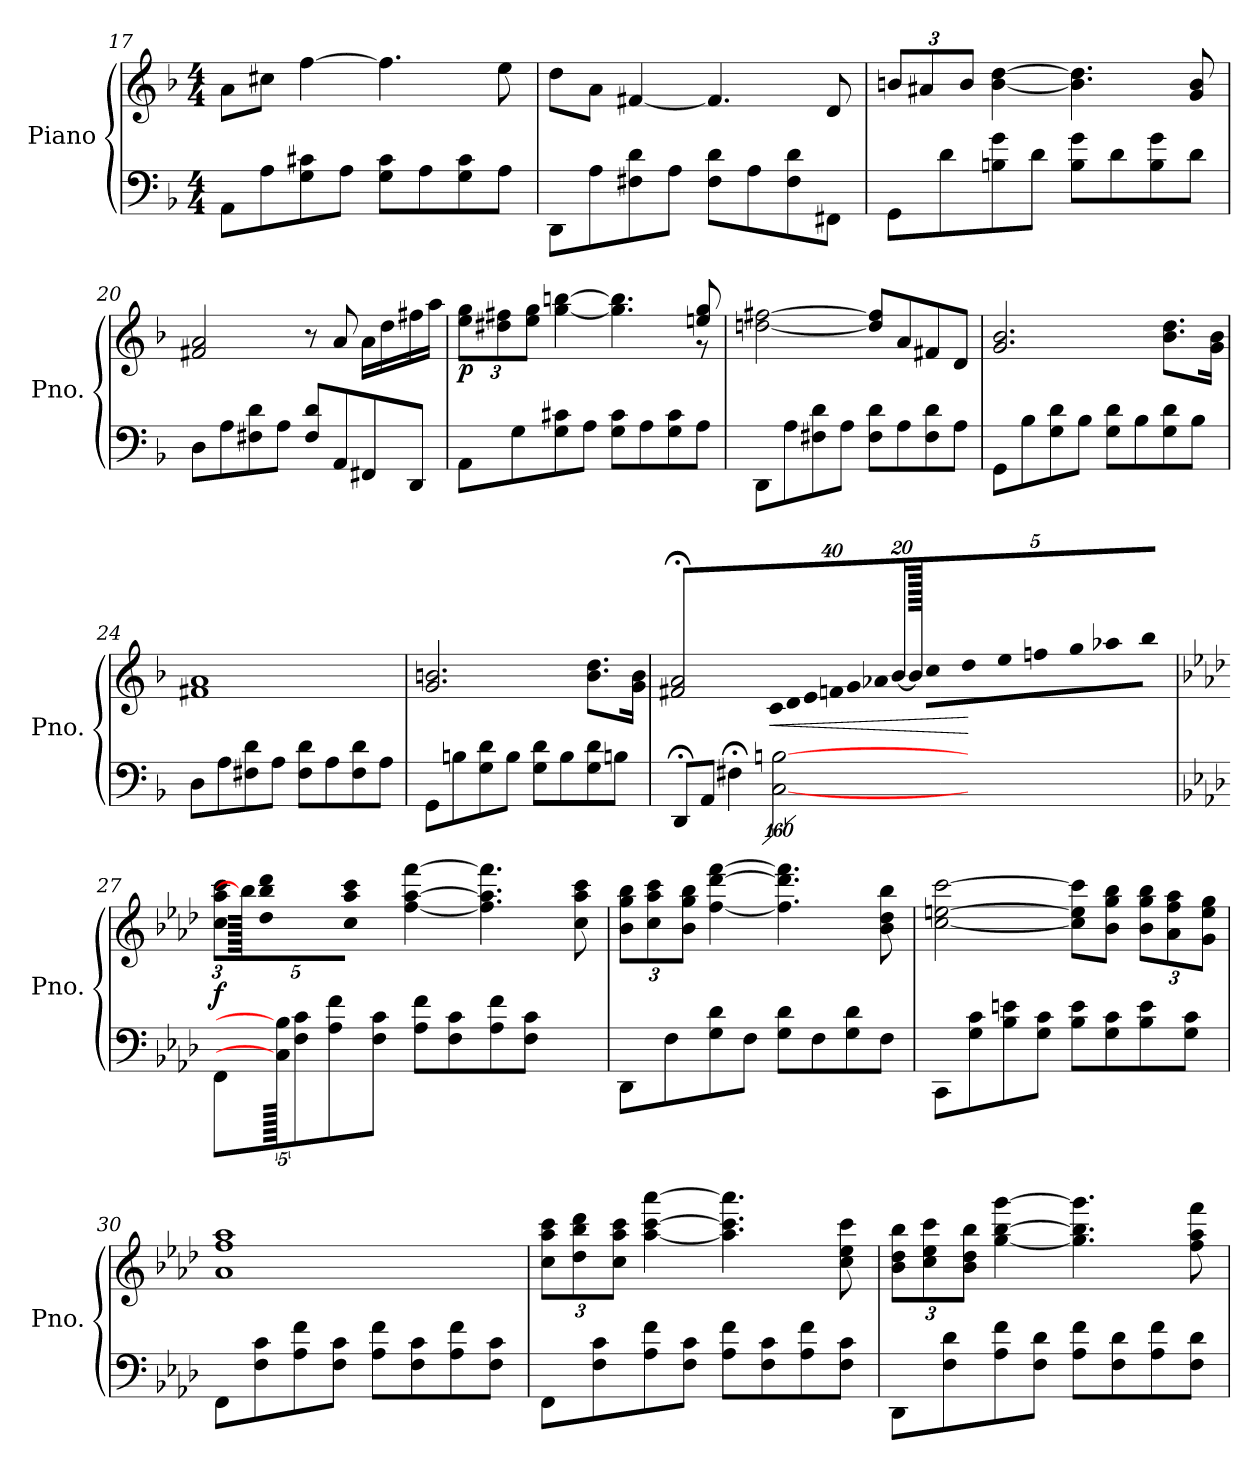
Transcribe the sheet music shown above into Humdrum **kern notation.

**kern	**kern	**dynam
*part1	*part1	*part1
*staff2	*staff1	*staff1/2
*I"Piano	*	*
*I'Pno.	*	*
*clefF4	*clefG2	*
*k[b-]	*k[b-]	*
*M4/4	*M4/4	*
=17	=17	=17
8AA\L	8a\L	.
8A\	8cc#X\J	.
8G\ 8c#X\	[4ff\	.
8A\J	.	.
8G\ 8c#\L	4.ff\]	.
8A\	.	.
8G\ 8c#\	.	.
8A\J	8ee\	.
!!LO:LB:g=z
=18	=18	=18
8DD\L	8dd\L	.
8A\	8a\J	.
8F#X\ 8d\	[4f#X/	.
8A\J	.	.
8F#\ 8d\L	4.f#/]	.
8A\	.	.
8F#\ 8d\	.	.
8FF#X\J	8d/	.
=19	=19	=19
*	*Xbrackettup	*
8GG\L	12bn/L	.
.	12a#X/	.
8d\	.	.
.	12b/J	.
8Bn\ 8g\	[4b\ [4dd\	.
8d\J	.	.
8B\ 8g\L	4.b\] 4.dd\]	.
8d\	.	.
8B\ 8g\	.	.
8d\J	8g/ 8b/	.
=20	=20	=20
8D\L	2f#X/ 2a/	.
8A\	.	.
8F#X\ 8d\	.	.
8A\J	.	.
8F#/ 8d/L	8r	.
8AA/	8a/	.
8FF#X/	16a\LL	.
.	16dd\	.
8DD/J	16ff#X\	.
.	16aa\JJ	.
=21	=21	=21
*	*^	*
!	!	!	!LO:DY:b
8AA\L	12ee\ 12gg\L	2..ryy	p
.	12dd#X\ 12ff#X\	.	.
8G\	.	.	.
.	12ee\ 12gg\J	.	.
8G\ 8c#X\	[4gg\ [4bbn\	.	.
8A\J	.	.	.
8G\ 8c#\L	4.gg\] 4.bb\]	.	.
8A\	.	.	.
8G\ 8c#\	.	.	.
8A\J	8een/ 8gg/	8r	.
*	*v	*v	*
!!LO:PB:g=z
=22	=22	=22
8DD\L	[2ddn\ [2ff#X\	.
8A\	.	.
8F#X\ 8d\	.	.
8A\J	.	.
8F#\ 8d\L	8dd/] 8ff#/]L	.
8A\	8a/	.
8F#\ 8d\	8f#X/	.
8A\J	8d/J	.
=23	=23	=23
8GG\L	2.g/ 2.b-/	.
8B-\	.	.
8G\ 8d\	.	.
8B-\J	.	.
8G\ 8d\L	.	.
8B-\	.	.
8G\ 8d\	8.b-\ 8.dd\L	.
8B-\J	.	.
.	16g\ 16b-\Jk	.
=24	=24	=24
8D\L	1f#X 1a	.
8A\	.	.
8F#X\ 8d\	.	.
8A\J	.	.
8F#\ 8d\L	.	.
8A\	.	.
8F#\ 8d\	.	.
8A\J	.	.
=25	=25	=25
8GG\L	2.g/ 2.bn/	.
8Bn\	.	.
8G\ 8d\	.	.
8B\J	.	.
8G\ 8d\L	.	.
8B\	.	.
8G\ 8d\	8.b\ 8.dd\L	.
8Bn\J	.	.
.	16g\ 16b\Jk	.
!!LO:LB:g=z
=26	=26	=26
320ryy	2f#X/;< 2a/;<	.
8DD;/L	.	.
8AA/J	.	.
4F#X;<\	.	.
!	!LO:N:vis=16	!LO:HP:b
.	640%23c/LL	<
[320%159C\ [320%159Bn\	.	.
!	!LO:N:vis=16	!
.	640%23d/	.
!	!LO:N:vis=16	!
.	640%23e/	.
!	!LO:N:vis=16	!
.	640%23fn/	.
!	!LO:N:vis=16	!
.	640%23g/	.
!	!LO:N:vis=16	!
.	640%23a-X/	.
.	[320%11b-/JJ	.
.	640b-/JJ]	.
!	!LO:N:vis=16	!
.	640%23cc\LL	.
!	!LO:N:vis=16	!
.	640%23dd\	.
!	!LO:N:vis=16	!
.	640%23ee\	.
!	!LO:N:vis=16	!
.	640%23ffn\	.
!	!LO:N:vis=16	!
.	640%23gg\	.
!	!LO:N:vis=16	!
.	640%23aa-X\	.
.	[640%21bb-\JJ	.
.	.	[
=27	=27	=27
*k[b-e-a-d-]	*k[b-e-a-d-]	*
!	!	!LO:DY:b
8FF\L	12cc\ 12aa-\ 12ccc\L	f
.	320bb-\JJ]	.
.	12dd-\ 12bb-\ 12ddd-\	.
320C\] 320B\]	.	.
8F\ 8c\	.	.
.	12cc\ 12aa-\ 12ccc\J	.
8A-\ 8f\	[4ff\ [4aa-\ [4fff\	.
8F\ 8c\J	.	.
8A-\ 8f\L	4.ff\] 4.aa-\] 4.fff\]	.
8F\ 8c\	.	.
8A-\ 8f\	.	.
8F\ 8c\J	8cc\ 8aa-\ 8ccc\	.
=28	=28	=28
8DD-\L	12b-\ 12gg\ 12bb-\L	.
.	12cc\ 12aa-\ 12ccc\	.
8F\	.	.
.	12b-\ 12gg\ 12bb-\J	.
8G\ 8d-\	[4ff\ [4ddd-\ [4fff\	.
8F\J	.	.
8G\ 8d-\L	4.ff\] 4.ddd-\] 4.fff\]	.
8F\	.	.
8G\ 8d-\	.	.
8F\J	8b-\ 8dd-\ 8bb-\	.
!!LO:LB:g=z
=29	=29	=29
8CC\L	[2cc\ [2een\ [2ccc\	.
8G\ 8c\	.	.
8B-\ 8en\	.	.
8G\ 8c\J	.	.
8B-\ 8e\L	8cc\] 8ee\] 8ccc\]L	.
8G\ 8c\	8b-\ 8gg\ 8bb-\J	.
8B-\ 8e\	12b-\ 12gg\ 12bb-\L	.
.	12a-\ 12ff\ 12aa-\	.
8G\ 8c\J	.	.
.	12g\ 12ee\ 12gg\J	.
=30	=30	=30
8FF\L	1a- 1ff 1aa-	.
8F\ 8c\	.	.
8A-\ 8f\	.	.
8F\ 8c\J	.	.
8A-\ 8f\L	.	.
8F\ 8c\	.	.
8A-\ 8f\	.	.
8F\ 8c\J	.	.
=31	=31	=31
8FF\L	12cc\ 12aa-\ 12ccc\L	.
.	12dd-\ 12bb-\ 12ddd-\	.
8F\ 8c\	.	.
.	12cc\ 12aa-\ 12ccc\J	.
8A-\ 8f\	[4aa-\ [4ccc\ [4aaa-\	.
8F\ 8c\J	.	.
8A-\ 8f\L	4.aa-\] 4.ccc\] 4.aaa-\]	.
8F\ 8c\	.	.
8A-\ 8f\	.	.
8F\ 8c\J	8cc\ 8ee-\ 8ccc\	.
=32	=32	=32
8DD-\L	12b-\ 12dd-\ 12bb-\L	.
.	12cc\ 12ee-\ 12ccc\	.
8F\ 8d-\	.	.
.	12b-\ 12dd-\ 12bb-\J	.
8A-\ 8f\	[4gg\ [4bb-\ [4ggg\	.
8F\ 8d-\J	.	.
8A-\ 8f\L	4.gg\] 4.bb-\] 4.ggg\]	.
8F\ 8d-\	.	.
8A-\ 8f\	.	.
8F\ 8d-\J	8ff\ 8aa-\ 8fff\	.
=	=	=
*-	*-	*-
